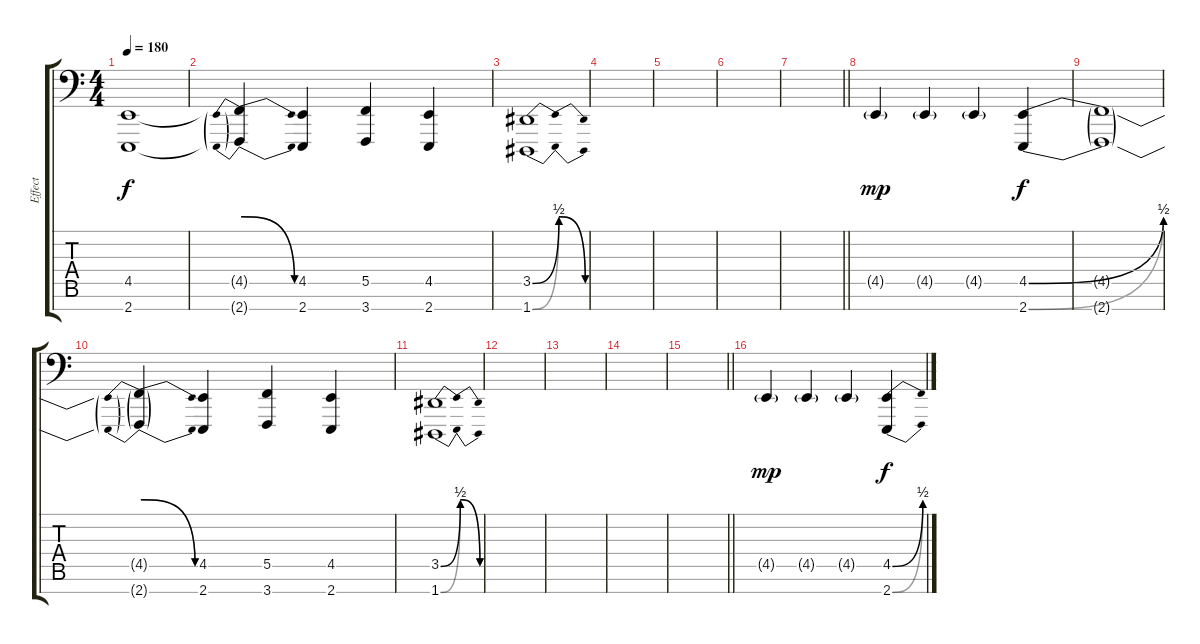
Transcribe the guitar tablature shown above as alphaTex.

\track ("Effect" "Effect") {instrument synthvoice}
\staff {score tabs}
\tuning (G3 D3 Bb2 F2 C2 G1 D1) {hide}
\ts (4 4)
\tempo 180
\clef f4
\ks c
(4.5{t} 2.7{t}).1{dy f} |
(4.5{be (prebendrelease 0 2 60 0) t} 2.7{be (prebendrelease 0 2 60 0) t}).4 (4.5 2.7).4 (5.5 3.7).4 (4.5 2.7).4 |
(3.5{be (bendrelease 0 0 30 2 30 2 60 0)} 1.7{be (bendrelease 0 0 30 2 30 2 60 0)}).1 |
|
|
|
\barLineRight lightlight
|
4.5{g}.4{dy mp} 4.5{g}.4 4.5{g}.4 (4.5{be (bend 0 0 60 2)} 2.7{be (bend 0 0 60 2)}).4{dy f} |
(4.5{t} 2.7{t}).1 |
(4.5{be (prebendrelease 0 2 60 0) t} 2.7{be (prebendrelease 0 2 60 0) t}).4 (4.5 2.7).4 (5.5 3.7).4 (4.5 2.7).4 |
(3.5{be (bendrelease 0 0 30 2 30 2 60 0)} 1.7{be (bendrelease 0 0 30 2 30 2 60 0)}).1 |
|
|
|
\barLineRight lightlight
|
4.5{g}.4{dy mp} 4.5{g}.4 4.5{g}.4 (4.5{be (bend 0 0 60 2)} 2.7{be (bend 0 0 60 2)}).4{dy f}
